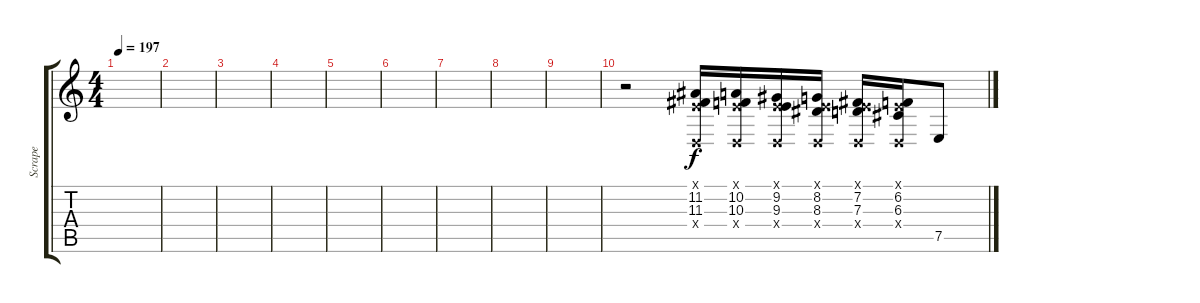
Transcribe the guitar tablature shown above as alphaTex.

\track ("Scrape" "Scrape") {instrument guitarfretnoise}
\staff {score tabs}
\tuning (E4 B3 G3 D3 A2 E2) {hide}
\ts (4 4)
\tempo 197
\clef g2
\ks c
|
|
|
|
|
|
|
|
|
r.2 (0.1{x} 11.2 11.3 0.4{x}).16 (0.1{x} 10.2 10.3 0.4{x}).16 (0.1{x} 9.2 9.3 0.4{x}).16 (0.1{x} 8.2 8.3 0.4{x}).16 (0.1{x} 7.2 7.3 0.4{x}).16 (0.1{x} 6.2 6.3 0.4{x}).16 7.5.8
